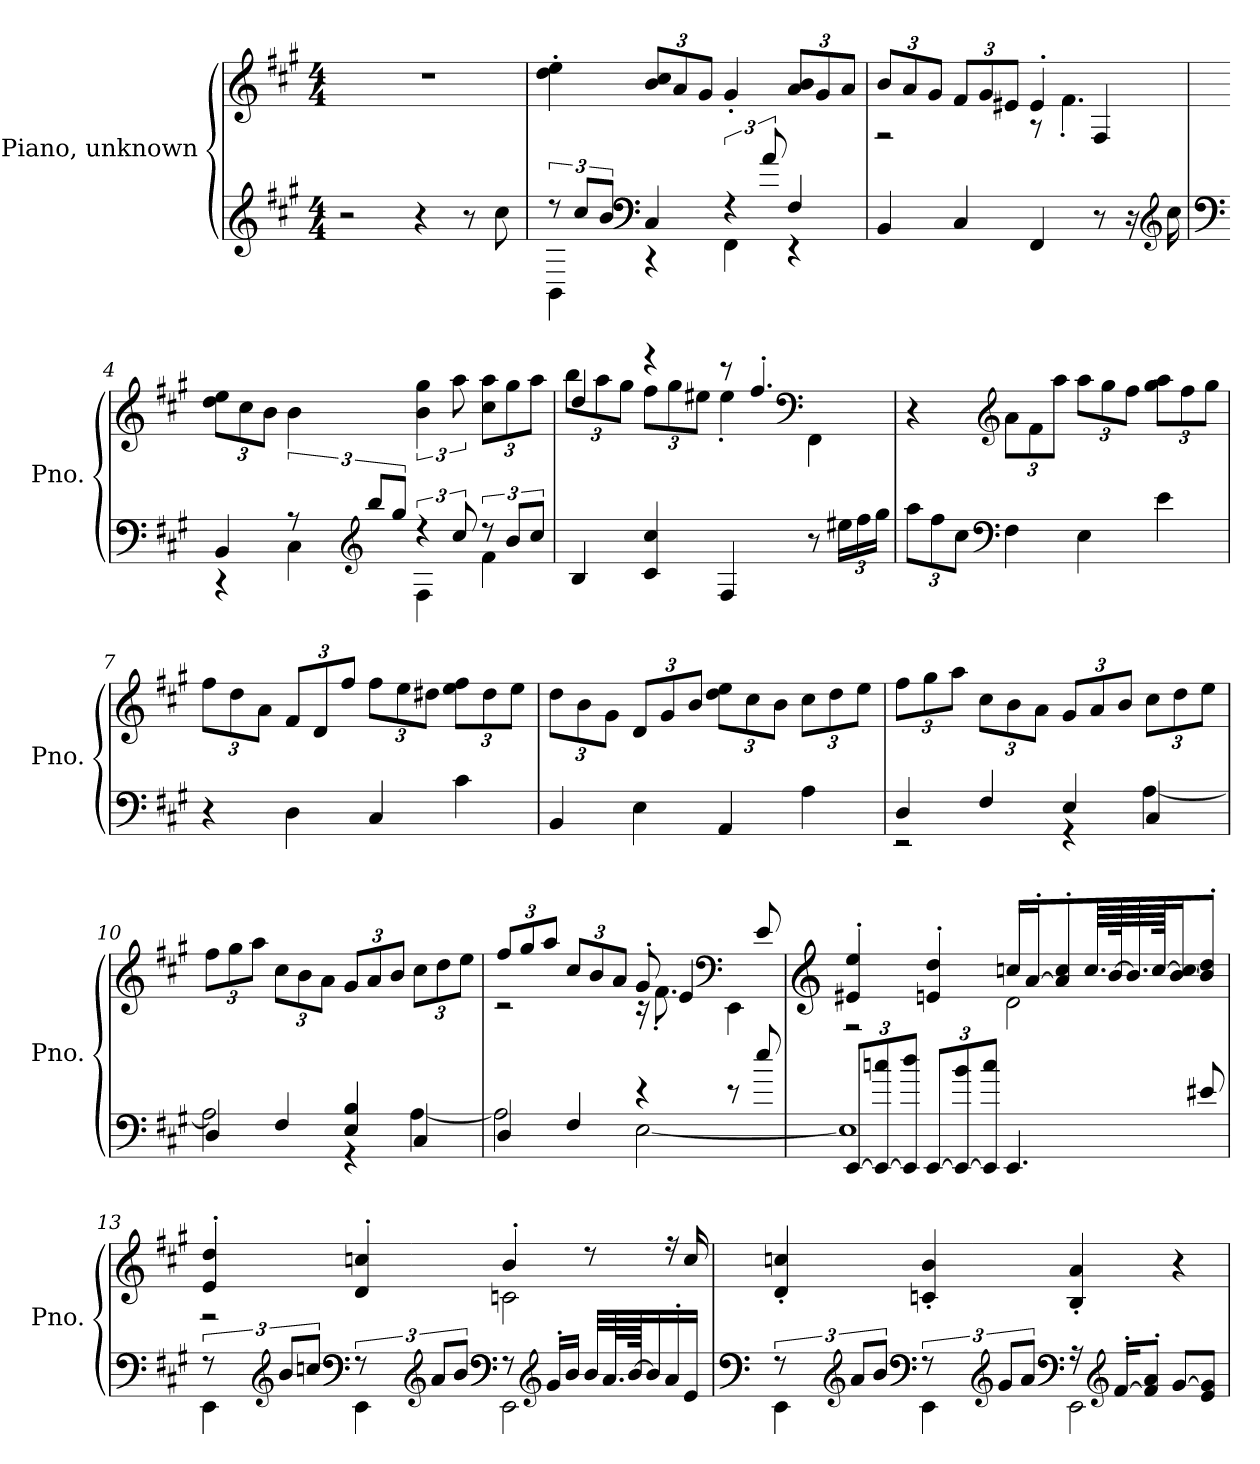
**kern	**kern
*part1	*part1
*staff2	*staff1
*I"Piano, unknown	*
*I'Pno.	*
*clefG2	*clefG2
*k[f#c#g#]	*k[f#c#g#]
*M4/4	*M4/4
*MM90	*MM90
=1	=1
2r	1r
4r	.
8r	.
8cc#\	.
=2	=2
*^	*
12r	4BB\	4dd\' 4ee\'
12cc#/L	.	.
12b/J	.	.
*clefF4	*	*
*	*	*Xbrackettup
4C#/	4r	12b/ 12cc#/L
.	.	12a/
.	.	12g#/J
6r	4FF#\	4g#'/
12a/	.	.
4F#/	4r	12a/ 12b/L
.	.	12g#/
.	.	12a/J
*v	*v	*
=3	=3
*	*^
4BB/	12b/L	2r
.	12a/	.
.	12g#/J	.
4C#/	12f#/L	.
.	12g#/	.
.	12e#X/J	.
4FF#/	4e#'/	8r
.	.	4.f#'\
8r	4F#/	.
16r	.	.
*clefG2	*	*
16cc#\	.	.
*	*v	*v
!!LO:LB:g=z
=4	=4
*clefF4	*
*^	*
4BB/	4r	12dd\ 12ee\L
.	.	12cc#\
.	.	12b\J
12r	4C#\	4b\
*clefG2	*	*
12bb/L	.	.
12gg#/J	.	.
*	*	*brackettup
6r	4F#\	6b\ 6gg#\
12cc#/	.	12aa\
*	*	*Xbrackettup
12r	4f#\	12cc#\ 12aa\L
12b/L	.	12gg#\
12cc#/J	.	12aa\J
*v	*v	*
=5	=5
*	*^
4B/	4dd/	12bb\L
.	.	12aa\
.	.	12gg#\J
4c#/ 4cc#/	4r	12ff#\L
.	.	12gg#\
.	.	12ee#X\J
4F#/	8r	4ee#'\
.	4.ff#'/	.
*	*clefF4	*
8r	.	4FF#\
*Xbrackettup	*	*
24ee#X\LL	.	.
24ff#\	.	.
24gg#\JJ	.	.
*	*v	*v
!!LO:LB:g=z
=6	=6
12aa\L	4r
12ff#\	.
12cc#\J	.
*clefF4	*clefG2
4F#\	12a\L
.	12f#\
.	12aa\J
4E\	12aa\L
.	12gg#\
.	12ff#\J
4e\	12gg#\ 12aa\L
.	12ff#\
.	12gg#\J
=7	=7
4r	12ff#\L
.	12dd\
.	12a\J
4D\	12f#/L
.	12d/
.	12ff#/J
4C#/	12ff#\L
.	12ee\
.	12dd#X\J
4c#\	12ee\ 12ff#\L
.	12dd#\
.	12ee\J
=8	=8
4BB/	12dd\L
.	12b\
.	12g#\J
4E\	12d/L
.	12g#/
.	12b/J
4AA/	12dd\ 12ee\L
.	12cc#\
.	12b\J
4A\	12cc#\L
.	12dd\
.	12ee\J
!!LO:LB:g=z
=9	=9
*^	*
4D/	2r	12ff#\L
.	.	12gg#\
.	.	12aa\J
4F#/	.	12cc#\L
.	.	12b\
.	.	12a\J
4E/	4r	12g#/L
.	.	12a/
.	.	12b/J
4C#/	[4A\	12cc#\L
.	.	12dd\
.	.	12ee\J
=10	=10	=10
4D/	2A\]	12ff#\L
.	.	12gg#\
.	.	12aa\J
4F#/	.	12cc#\L
.	.	12b\
.	.	12a\J
4E/ 4B/	4r	12g#/L
.	.	12a/
.	.	12b/J
4C#/	[4A\	12cc#\L
.	.	12dd\
.	.	12ee\J
=11	=11	=11
*	*	*^
4D/	2A\]	12ff#/L	2r
.	.	12gg#/	.
.	.	12aa/J	.
4F#/	.	12cc#/L	.
.	.	12b/	.
.	.	12a/J	.
4r	[2E\	8g#'/	16r
.	.	.	8.f#'\
.	.	4e/	.
*	*	*clefF4	*
8r	.	.	4EE\
8ee/	.	8e/	.
!!LO:LB:g=z	!!
=12	=12	=12	=12
*	*	*clefG2	*
[12EE/L	1E]	4e#X/' 4ee/'	2r
12EE/_ 12ccn/	.	.	.
12EE/] 12dd/J	.	.	.
[12EE/L	.	4en/' 4dd/'	.
12EE/_ 12b/	.	.	.
12EE/] 12cc/J	.	.	.
4.EE/	.	16ccn/LL	2d\
.	.	[16a'/J	.
.	.	8a/]' 8cc/'	.
.	.	64.cc/LLL	.
.	.	[128b/K	.
.	.	64.b/]	.
.	.	[128cc/JJK	.
.	.	[16b/ 16cc/]J	.
8e#X/	.	8b/]' 8dd/'J	.
!!LO:LB:g=z	!!
=13	=13	=13	=13
*brackettup	*	*	*
12r	4EE\	4e/' 4dd/'	2r
*clefG2	*	*	*
12b/L	.	.	.
12ccn/J	.	.	.
*clefF4	*	*	*
12r	4EE\	4d/' 4ccn/'	.
*clefG2	*	*	*
12a/L	.	.	.
12b/J	.	.	.
*clefF4	*	*	*
8r	2EE\	4b'/	2cn\
*clefG2	*	*	*
16g#'/LL	.	.	.
16b/JJ	.	.	.
32b/LLL	.	8r	.
64.a/L	.	.	.
[128b/JJK	.	.	.
16b/]	.	.	.
16a'/	.	16r	.
16e/JJ	.	16cc/	.
*	*	*v	*v
!!LO:PB:g=z
=14	=14	=14
*clefF4	*	*
12r	4EE\	4d/' 4ccn/'
*clefG2	*	*
12a/L	.	.
12b/J	.	.
*clefF4	*	*
12r	4EE\	4cn/' 4b/'
*clefG2	*	*
12g#/L	.	.
12a/J	.	.
*clefF4	*	*
16r	2EE\	4B/' 4a/'
*clefG2	*	*
[16f#'/KL	.	.
8f#/]' 8a/'J	.	.
[8g#/L	.	4r
8e/ 8g#/]J	.	.
*v	*v	*
=	=
*-	*-
